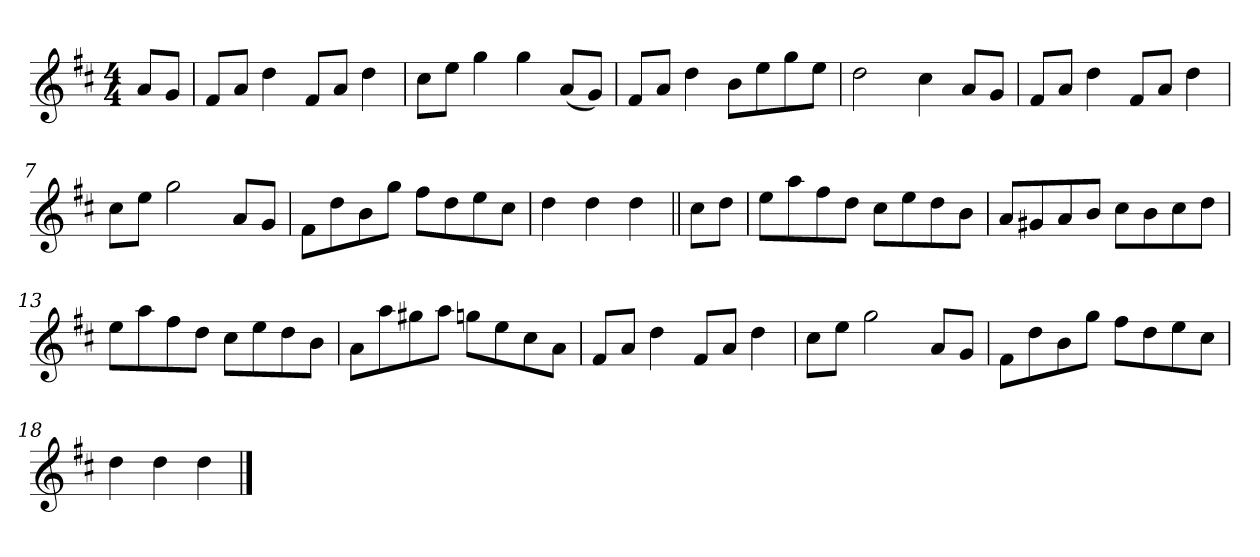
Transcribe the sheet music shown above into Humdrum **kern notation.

**kern
*part1
*staff1
*clefG2
*k[f#c#]
*D:
*M4/4
*MM80
=1
8a/L
8g/J
=2
8f#/L
8a/J
4dd\
8f#/L
8a/J
4dd\
=3
8cc#\L
8ee\J
4gg\
4gg\
(<8a/L
8g/J)
=4
8f#/L
8a/J
4dd\
8b\L
8ee\
8gg\
8ee\J
=5
2dd\
4cc#\
8a/L
8g/J
!!LO:LB:g=z
=6
8f#/L
8a/J
4dd\
8f#/L
8a/J
4dd\
=7
8cc#\L
8ee\J
2gg\
8a/L
8g/J
=8
8f#\L
8dd\
8b\
8gg\J
8ff#\L
8dd\
8ee\
8cc#\J
=9
4dd\
4dd\
4dd\
!!LO:LB:g=z
=10||
8cc#\L
8dd\J
=11
8ee\L
8aa\
8ff#\
8dd\J
8cc#\L
8ee\
8dd\
8b\J
=12
8a/L
8g#X/
8a/
8b/J
8cc#\L
8b\
8cc#\
8dd\J
=13
8ee\L
8aa\
8ff#\
8dd\J
8cc#\L
8ee\
8dd\
8b\J
=14
8a\L
8aa\
8gg#X\
8aa\J
8ggn\L
8ee\
8cc#\
8a\J
!!LO:LB:g=z
=15
8f#/L
8a/J
4dd\
8f#/L
8a/J
4dd\
=16
8cc#\L
8ee\J
2gg\
8a/L
8g/J
=17
8f#\L
8dd\
8b\
8gg\J
8ff#\L
8dd\
8ee\
8cc#\J
=18
4dd\
4dd\
4dd\
==
*-
